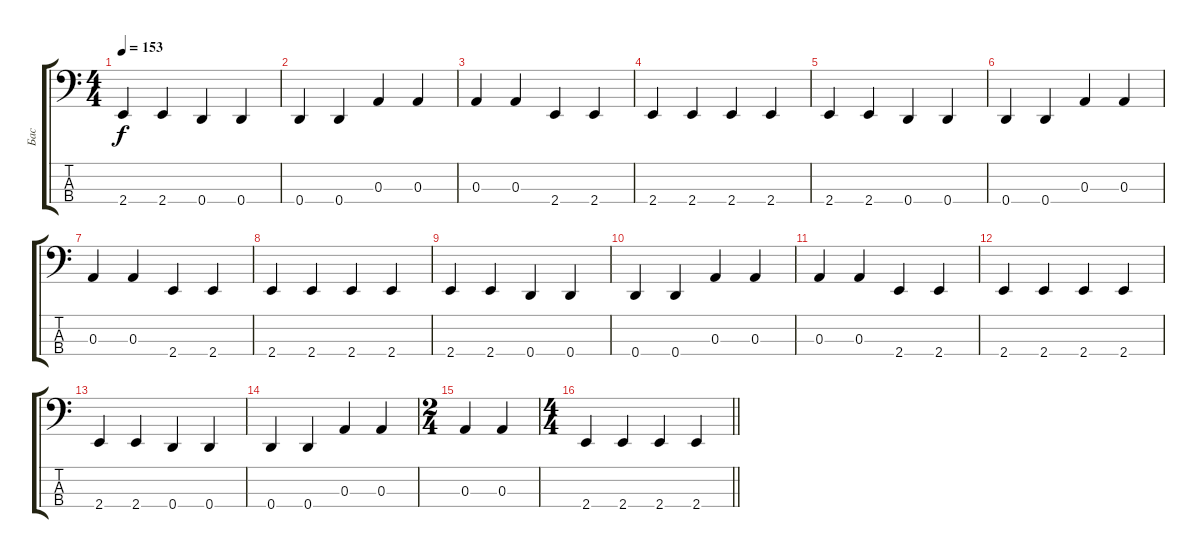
\track ("Бас" "Бас") {instrument electricbassfinger}
\staff {score tabs}
\tuning (G2 D2 A1 D1) {hide}
\ts (4 4)
\tempo 153
\clef f4
\ks c
2.4.4{dy f} 2.4.4 0.4.4 0.4.4 |
0.4.4 0.4.4 0.3.4 0.3.4 |
0.3.4 0.3.4 2.4.4 2.4.4 |
2.4.4 2.4.4 2.4.4 2.4.4 |
2.4.4 2.4.4 0.4.4 0.4.4 |
0.4.4 0.4.4 0.3.4 0.3.4 |
0.3.4 0.3.4 2.4.4 2.4.4 |
2.4.4 2.4.4 2.4.4 2.4.4 |
2.4.4 2.4.4 0.4.4 0.4.4 |
0.4.4 0.4.4 0.3.4 0.3.4 |
0.3.4 0.3.4 2.4.4 2.4.4 |
2.4.4 2.4.4 2.4.4 2.4.4 |
2.4.4 2.4.4 0.4.4 0.4.4 |
0.4.4 0.4.4 0.3.4 0.3.4 |
\ts (2 4)
0.3.4 0.3.4 |
\ts (4 4)
\barLineRight lightlight
2.4.4 2.4.4 2.4.4 2.4.4
